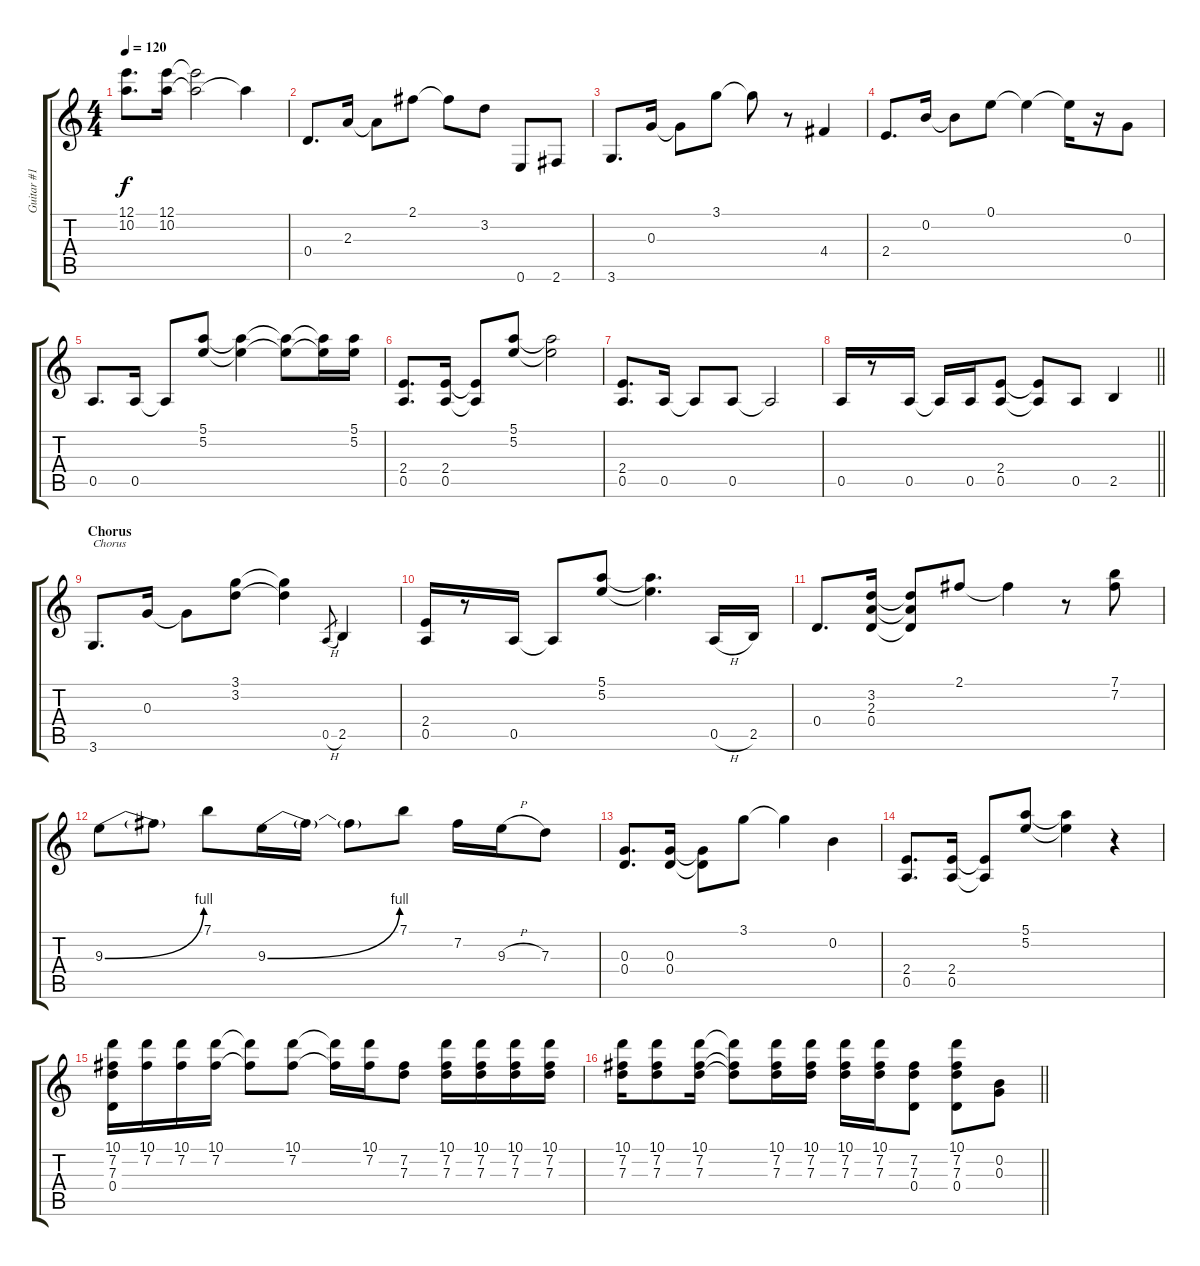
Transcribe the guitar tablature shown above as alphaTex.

\track ("Guitar #1" "Guitar #1") {instrument electricguitarclean}
\staff {score tabs}
\tuning (E4 B3 G3 D3 A2 E2) {hide}
\ts (4 4)
\tempo 120
\clef g2
\ks c
(12.1 10.2).8{d dy f} (12.1 10.2).16 (12.1{t} 10.2{t}).2 10.2{t}.4 |
0.4.8{d} 2.3.16 2.3{t}.8 2.1.8 2.1{t}.8 3.2.8 0.6.8 2.6.8 |
3.6.8{d} 0.3.16 0.3{t}.8 3.1.8 3.1{t}.8 r.8 4.4.4 |
2.4.8{d} 0.2.16 0.2{t}.8 0.1.8 0.1{t}.4 0.1{t}.16 r.16 0.3.8 |
0.5.8{d} 0.5.16 0.5{t}.8 (5.1 5.2).8 (5.1{t} 5.2{t}).4 (5.1{t} 5.2{t}).8 (5.1{t} 5.2{t}).16 (5.1 5.2).16 |
(2.4 0.5).8{d} (2.4 0.5).16 (2.4{t} 0.5{t}).8 (5.1 5.2).8 (5.1{t} 5.2{t}).2 |
(2.4 0.5).8{d} 0.5.16 0.5{t}.8 0.5.8 0.5{t}.2 |
\barLineRight lightlight
0.5.16 r.8 0.5.16 0.5{t}.16 0.5.16 (2.4 0.5).8 (2.4{t} 0.5{t}).8 0.5.8 2.5.4 |
\section ("" "Chorus")
3.6.8{d txt "Chorus"} 0.3.16 0.3{t}.8 (3.1 3.2).8 (3.1{t} 3.2{t}).4 0.5{h}.8{gr} 2.5.4 |
(2.4 0.5).16 r.8 0.5.16 0.5{t}.8 (5.1 5.2).8 (5.1{t} 5.2{t}).4{d} 0.5{h}.16 2.5.16 |
0.4.8{d} (3.2 2.3 0.4).16 (3.2{t} 2.3{t} 0.4{t}).8 2.1.8 2.1{t}.4 r.8 (7.1 7.2).8 |
9.3{be (bend 0 0 60 4)}.8 9.3{t}.8 7.1.8 9.3{be (bend 0 0 60 4)}.16 9.3{t}.16 9.3{t}.8 7.1.8 7.2.16 9.3{h}.16 7.3.8 |
(0.3 0.4).8{d} (0.3 0.4).16 (0.3{t} 0.4{t}).8 3.1.8 3.1{t}.4 0.2.4 |
(2.4 0.5).8{d} (2.4 0.5).16 (2.4{t} 0.5{t}).8 (5.1 5.2).8 (5.1{t} 5.2{t}).4 r.4 |
(10.1 7.2 7.3 0.4).16 (10.1 7.2).16 (10.1 7.2).16 (10.1 7.2).16 (10.1{t} 7.2{t}).8 (10.1 7.2).8 (10.1{t} 7.2{t}).16 (10.1 7.2).16 (7.2 7.3).8 (10.1 7.2 7.3).16 (10.1 7.2 7.3).16 (10.1 7.2 7.3).16 (10.1 7.2 7.3).16 |
\barLineRight lightlight
(10.1 7.2 7.3).16 (10.1 7.2 7.3).8 (10.1 7.2 7.3).16 (10.1{t} 7.2{t} 7.3{t}).8 (10.1 7.2 7.3).16 (10.1 7.2 7.3).16 (10.1 7.2 7.3).16 (10.1 7.2 7.3).16 (7.2 7.3 0.4).8 (10.1 7.2 7.3 0.4).8 (0.2 0.3).8
